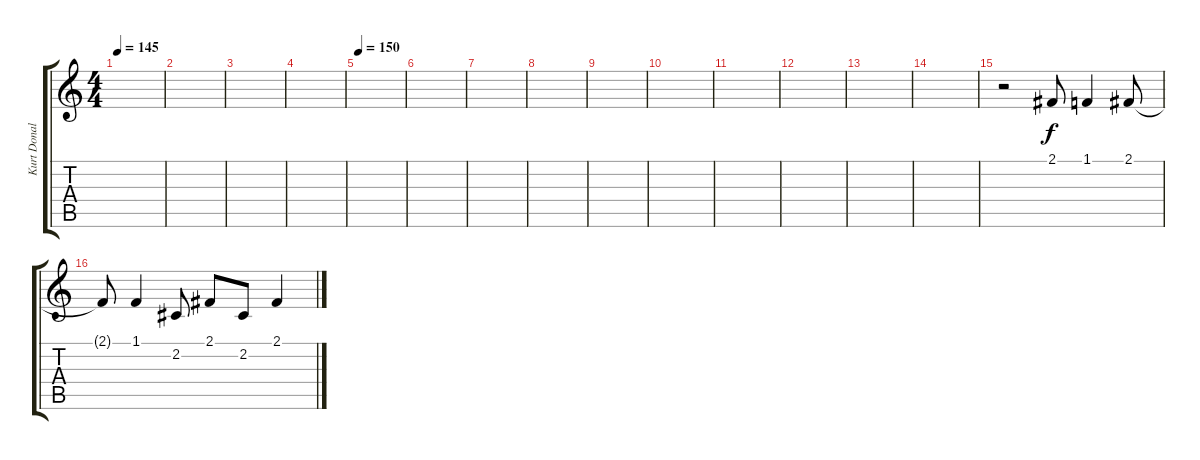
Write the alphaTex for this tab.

\track ("Kurt Donald Cobain (Voix)" "Kurt Donal") {instrument altosax}
\staff {score tabs}
\tuning (E4 B3 G3 D3 A2 E2) {hide}
\ts (4 4)
\tempo 145
\clef g2
\ks c
|
|
|
|
\tempo 150
|
|
|
|
|
|
|
|
|
|
r.2 2.1.8 1.1.4 2.1.8 |
2.1{t}.8 1.1.4 2.2.8 2.1.8 2.2.8 2.1.4
